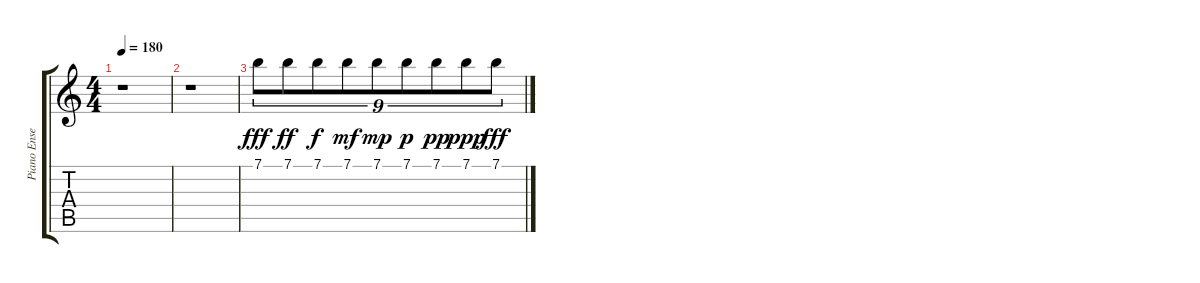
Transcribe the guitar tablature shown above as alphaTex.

\track ("Piano Ensemble" "Piano Ense") {instrument acousticgrandpiano}
\staff {score tabs}
\tuning (E5 B4 G4 D4 A3 E3) {hide}
\ts (4 4)
\tempo 180
\clef g2
\ks c
r.1{dy fff} |
r.1 |
7.1.8{tu (9 8)} 7.1.8{tu (9 8) dy ff} 7.1.8{tu (9 8) dy f} 7.1.8{tu (9 8) dy mf} 7.1.8{tu (9 8) dy mp} 7.1.8{tu (9 8) dy p} 7.1.8{tu (9 8) dy pp} 7.1.8{tu (9 8) dy ppp} 7.1.8{tu (9 8) dy fff}
